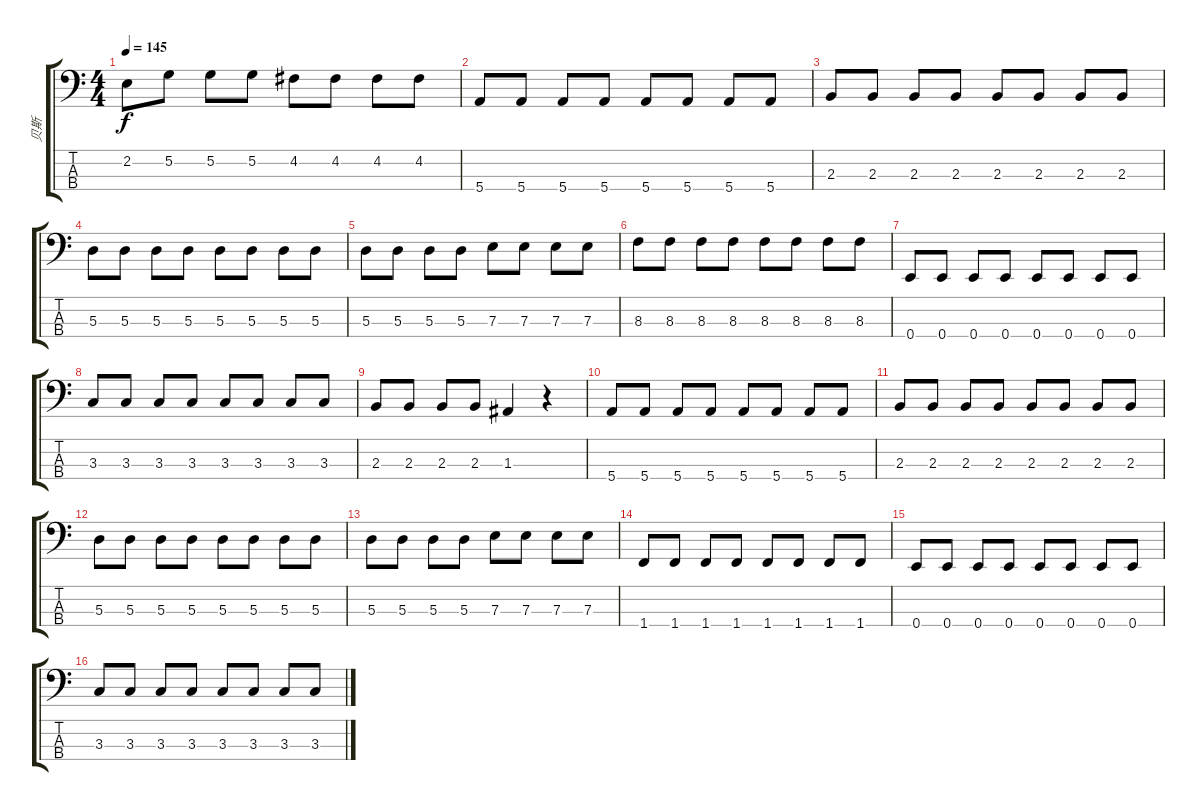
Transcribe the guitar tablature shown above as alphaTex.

\track ("贝斯" "贝斯") {instrument electricbassfinger}
\staff {score tabs}
\tuning (G2 D2 A1 E1) {hide}
\ts (4 4)
\tempo 145
\clef f4
\ks c
2.2.8{dy f} 5.2.8 5.2.8 5.2.8 4.2.8 4.2.8 4.2.8 4.2.8 |
5.4.8 5.4.8 5.4.8 5.4.8 5.4.8 5.4.8 5.4.8 5.4.8 |
2.3.8 2.3.8 2.3.8 2.3.8 2.3.8 2.3.8 2.3.8 2.3.8 |
5.3.8 5.3.8 5.3.8 5.3.8 5.3.8 5.3.8 5.3.8 5.3.8 |
5.3.8 5.3.8 5.3.8 5.3.8 7.3.8 7.3.8 7.3.8 7.3.8 |
8.3.8 8.3.8 8.3.8 8.3.8 8.3.8 8.3.8 8.3.8 8.3.8 |
0.4.8 0.4.8 0.4.8 0.4.8 0.4.8 0.4.8 0.4.8 0.4.8 |
3.3.8 3.3.8 3.3.8 3.3.8 3.3.8 3.3.8 3.3.8 3.3.8 |
2.3.8 2.3.8 2.3.8 2.3.8 1.3.4 r.4 |
5.4.8 5.4.8 5.4.8 5.4.8 5.4.8 5.4.8 5.4.8 5.4.8 |
2.3.8 2.3.8 2.3.8 2.3.8 2.3.8 2.3.8 2.3.8 2.3.8 |
5.3.8 5.3.8 5.3.8 5.3.8 5.3.8 5.3.8 5.3.8 5.3.8 |
5.3.8 5.3.8 5.3.8 5.3.8 7.3.8 7.3.8 7.3.8 7.3.8 |
1.4.8 1.4.8 1.4.8 1.4.8 1.4.8 1.4.8 1.4.8 1.4.8 |
0.4.8 0.4.8 0.4.8 0.4.8 0.4.8 0.4.8 0.4.8 0.4.8 |
3.3.8 3.3.8 3.3.8 3.3.8 3.3.8 3.3.8 3.3.8 3.3.8
